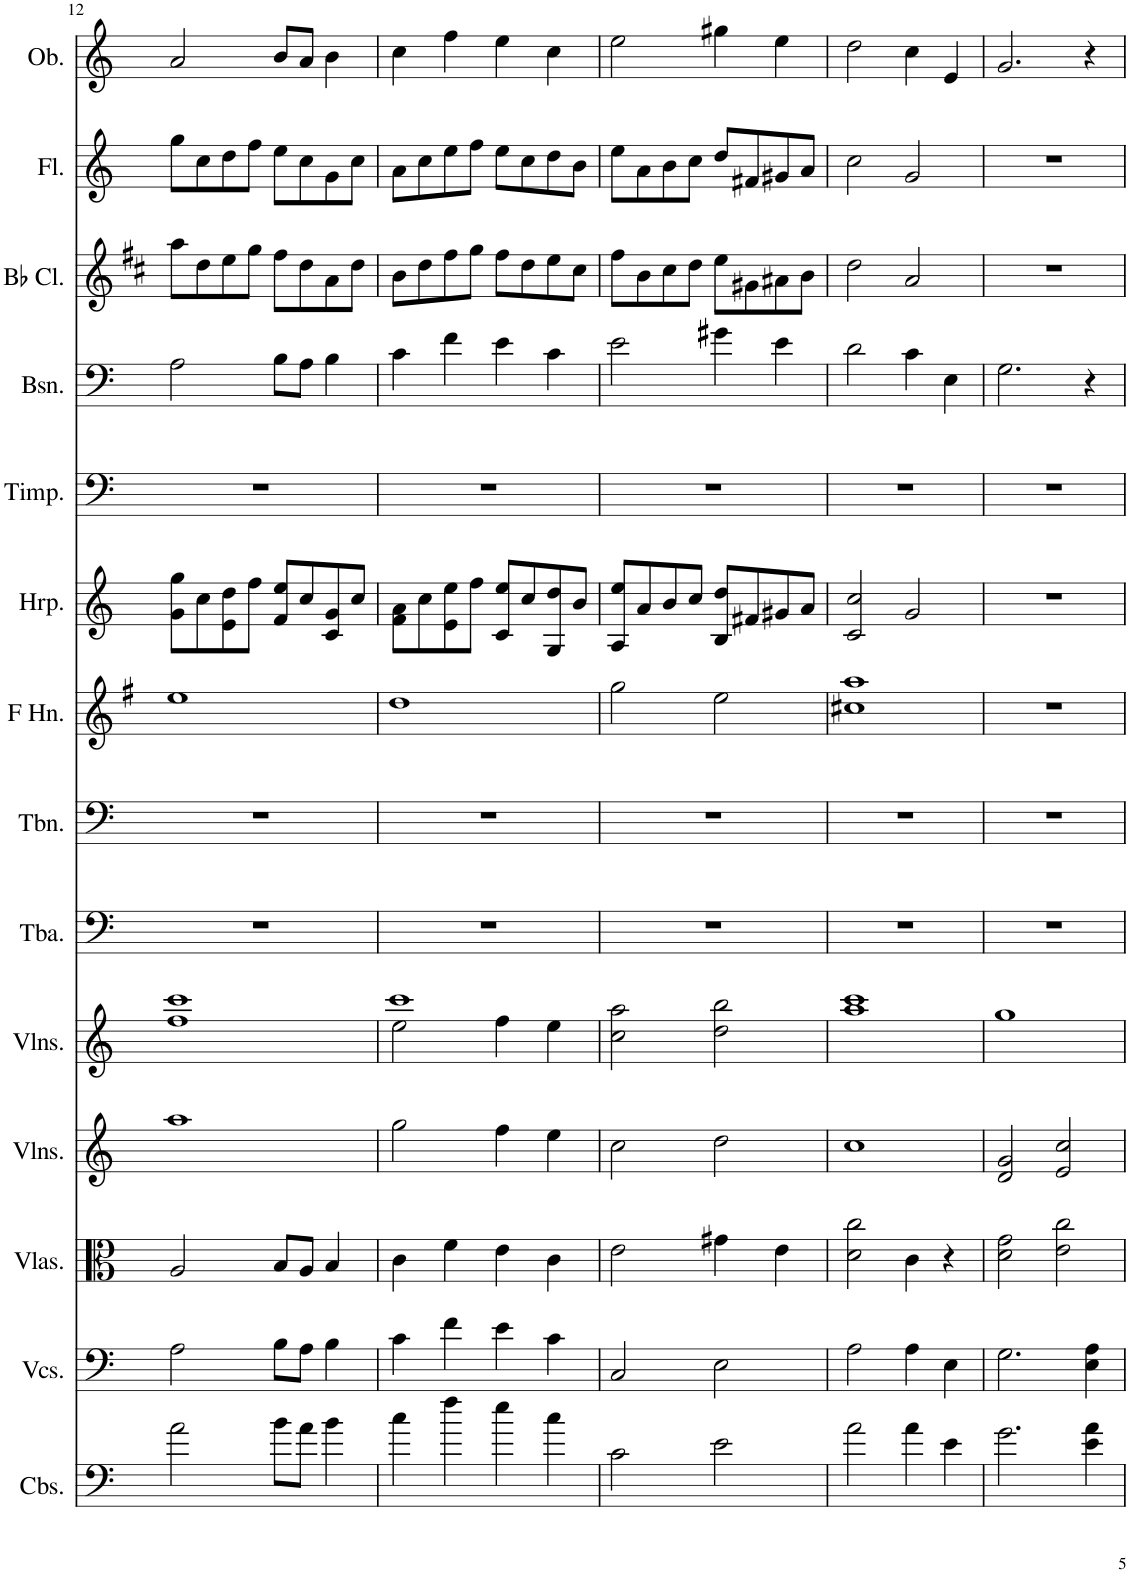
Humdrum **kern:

**kern	**kern	**kern	**kern	**kern	**kern	**kern	**kern	**kern	**kern	**kern	**kern	**kern	**kern
*part14	*part13	*part12	*part11	*part10	*part9	*part8	*part7	*part6	*part5	*part4	*part3	*part2	*part1
*staff14	*staff13	*staff12	*staff11	*staff10	*staff9	*staff8	*staff7	*staff6	*staff5	*staff4	*staff3	*staff2	*staff1
*I"Contrabasses	*I"Violoncellos	*I"Violas	*I"Violins	*I"Violins	*I"Tuba	*I"Trombone	*I"Horn in F	*I"Harp	*I"Timpani	*I"Bassoon	*I"Bb Clarinet	*I"Flute	*I"Oboe
*I'Cbs.	*I'Vcs.	*I'Vlas.	*I'Vlns.	*I'Vlns.	*I'Tba.	*I'Tbn.	*	*I'Hrp.	*I'Timp.	*I'Bsn.	*I'Bb Cl.	*I'Fl.	*I'Ob.
!!LO:PB:g=z
*clefF4	*clefF4	*clefC3	*clefG2	*clefG2	*clefF4	*clefF4	*clefG2	*clefG2	*clefF4	*clefF4	*clefG2	*clefG2	*clefG2
*Trd7c12	*	*	*	*	*	*	*Trd4c7	*	*	*	*Trd1c2	*	*
*k[]	*k[]	*k[]	*k[]	*k[]	*k[]	*k[]	*k[f#]	*k[]	*k[]	*k[]	*k[f#c#]	*k[]	*k[]
*M4/4	*M4/4	*M4/4	*M4/4	*M4/4	*M4/4	*M4/4	*M4/4	*M4/4	*M4/4	*M4/4	*M4/4	*M4/4	*M4/4
=12	=12	=12	=12	=12	=12	=12	=12	=12	=12	=12	=12	=12	=12
2a\	2A\	2A/	1aa	1ff 1ccc	1r	1r	1ee	8g\ 8gg\L	1r	2A\	8aa\L	8gg\L	2a/
.	.	.	.	.	.	.	.	8cc\	.	.	8dd\	8cc\	.
.	.	.	.	.	.	.	.	8e\ 8dd\	.	.	8ee\	8dd\	.
.	.	.	.	.	.	.	.	8ff\J	.	.	8gg\J	8ff\J	.
8b\L	8B\L	8B/L	.	.	.	.	.	8f/ 8ee/L	.	8B\L	8ff#\L	8ee\L	8b/L
8a\J	8A\J	8A/J	.	.	.	.	.	8cc/	.	8A\J	8dd\	8cc\	8a/J
4b\	4B\	4B/	.	.	.	.	.	8c/ 8g/	.	4B\	8a\	8g\	4b\
.	.	.	.	.	.	.	.	8cc/J	.	.	8dd\J	8cc\J	.
=13	=13	=13	=13	=13	=13	=13	=13	=13	=13	=13	=13	=13	=13
*	*	*	*	*^	*	*	*	*	*	*	*	*	*
4cc\	4c\	4c\	2gg\	1ccc	2ee\	1r	1r	1dd	8f\ 8a\L	1r	4c\	8b\L	8a\L	4cc\
.	.	.	.	.	.	.	.	.	8cc\	.	.	8dd\	8cc\	.
4ff\	4f\	4f\	.	.	.	.	.	.	8e\ 8ee\	.	4f\	8ff#\	8ee\	4ff\
.	.	.	.	.	.	.	.	.	8ff\J	.	.	8gg\J	8ff\J	.
4ee\	4e\	4e\	4ff\	.	4ff\	.	.	.	8c/ 8ee/L	.	4e\	8ff#\L	8ee\L	4ee\
.	.	.	.	.	.	.	.	.	8cc/	.	.	8dd\	8cc\	.
4cc\	4c\	4c\	4ee\	.	4ee\	.	.	.	8G/ 8dd/	.	4c\	8ee\	8dd\	4cc\
.	.	.	.	.	.	.	.	.	8b/J	.	.	8cc#\J	8b\J	.
*	*	*	*	*v	*v	*	*	*	*	*	*	*	*	*
=14	=14	=14	=14	=14	=14	=14	=14	=14	=14	=14	=14	=14	=14
2c\	2C/	2e\	2cc\	2cc\ 2aa\	1r	1r	2gg\	8A/ 8ee/L	1r	2e\	8ff#\L	8ee\L	2ee\
.	.	.	.	.	.	.	.	8a/	.	.	8b\	8a\	.
.	.	.	.	.	.	.	.	8b/	.	.	8cc#\	8b\	.
.	.	.	.	.	.	.	.	8cc/J	.	.	8dd\J	8cc\J	.
2e\	2E\	4g#X\	2dd\	2dd\ 2bb\	.	.	2ee\	8B/ 8dd/L	.	4g#X\	8ee\L	8dd/L	4gg#X\
.	.	.	.	.	.	.	.	8f#X/	.	.	8g#X\	8f#X/	.
.	.	4e\	.	.	.	.	.	8g#X/	.	4e\	8a#X\	8g#X/	4ee\
.	.	.	.	.	.	.	.	8a/J	.	.	8b\J	8a/J	.
=15	=15	=15	=15	=15	=15	=15	=15	=15	=15	=15	=15	=15	=15
2a\	2A\	2d\ 2cc\	1cc	1aa 1ccc	1r	1r	1cc#X 1aa	2c/ 2cc/	1r	2d\	2dd\	2cc\	2dd\
4a\	4A\	4c\	.	.	.	.	.	2g/	.	4c\	2a/	2g/	4cc\
4e\	4E\	4r	.	.	.	.	.	.	.	4E\	.	.	4e/
=16	=16	=16	=16	=16	=16	=16	=16	=16	=16	=16	=16	=16	=16
2.g\	2.G\	2d\ 2g\	2d/ 2g/	1gg	1r	1r	1r	1r	1r	2.G\	1r	1r	2.g/
.	.	2e\ 2cc\	2e/ 2cc/	.	.	.	.	.	.	.	.	.	.
4e\ 4a\	4E\ 4A\	.	.	.	.	.	.	.	.	4r	.	.	4r
=	=	=	=	=	=	=	=	=	=	=	=	=	=
*-	*-	*-	*-	*-	*-	*-	*-	*-	*-	*-	*-	*-	*-
